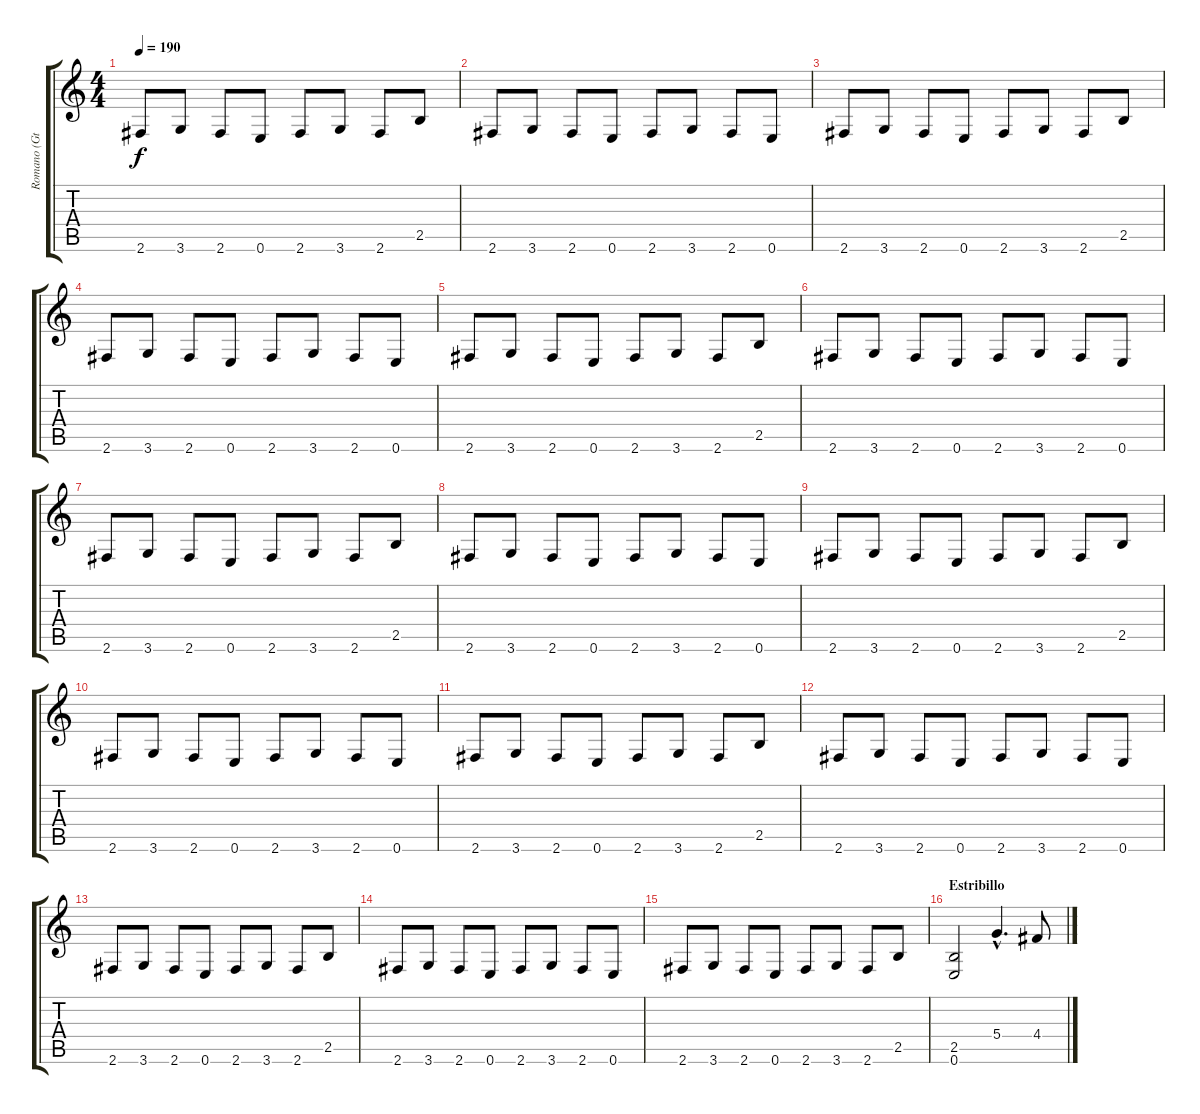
\track ("Romano (Gtr 1)" "Romano (Gt") {instrument distortionguitar}
\staff {score tabs}
\tuning (E4 B3 G3 D3 A2 E2) {hide}
\ts (4 4)
\tempo 190
\clef g2
\ks c
2.6.8{dy f} 3.6.8 2.6.8 0.6.8 2.6.8 3.6.8 2.6.8 2.5.8 |
2.6.8 3.6.8 2.6.8 0.6.8 2.6.8 3.6.8 2.6.8 0.6.8 |
2.6.8 3.6.8 2.6.8 0.6.8 2.6.8 3.6.8 2.6.8 2.5.8 |
2.6.8 3.6.8 2.6.8 0.6.8 2.6.8 3.6.8 2.6.8 0.6.8 |
2.6.8 3.6.8 2.6.8 0.6.8 2.6.8 3.6.8 2.6.8 2.5.8 |
2.6.8 3.6.8 2.6.8 0.6.8 2.6.8 3.6.8 2.6.8 0.6.8 |
2.6.8 3.6.8 2.6.8 0.6.8 2.6.8 3.6.8 2.6.8 2.5.8 |
2.6.8 3.6.8 2.6.8 0.6.8 2.6.8 3.6.8 2.6.8 0.6.8 |
2.6.8 3.6.8 2.6.8 0.6.8 2.6.8 3.6.8 2.6.8 2.5.8 |
2.6.8 3.6.8 2.6.8 0.6.8 2.6.8 3.6.8 2.6.8 0.6.8 |
2.6.8 3.6.8 2.6.8 0.6.8 2.6.8 3.6.8 2.6.8 2.5.8 |
2.6.8 3.6.8 2.6.8 0.6.8 2.6.8 3.6.8 2.6.8 0.6.8 |
2.6.8 3.6.8 2.6.8 0.6.8 2.6.8 3.6.8 2.6.8 2.5.8 |
2.6.8 3.6.8 2.6.8 0.6.8 2.6.8 3.6.8 2.6.8 0.6.8 |
2.6.8 3.6.8 2.6.8 0.6.8 2.6.8 3.6.8 2.6.8 2.5.8 |
\section ("" "Estribillo")
(2.5 0.6).2 5.4{hac}.4{d} 4.4.8
